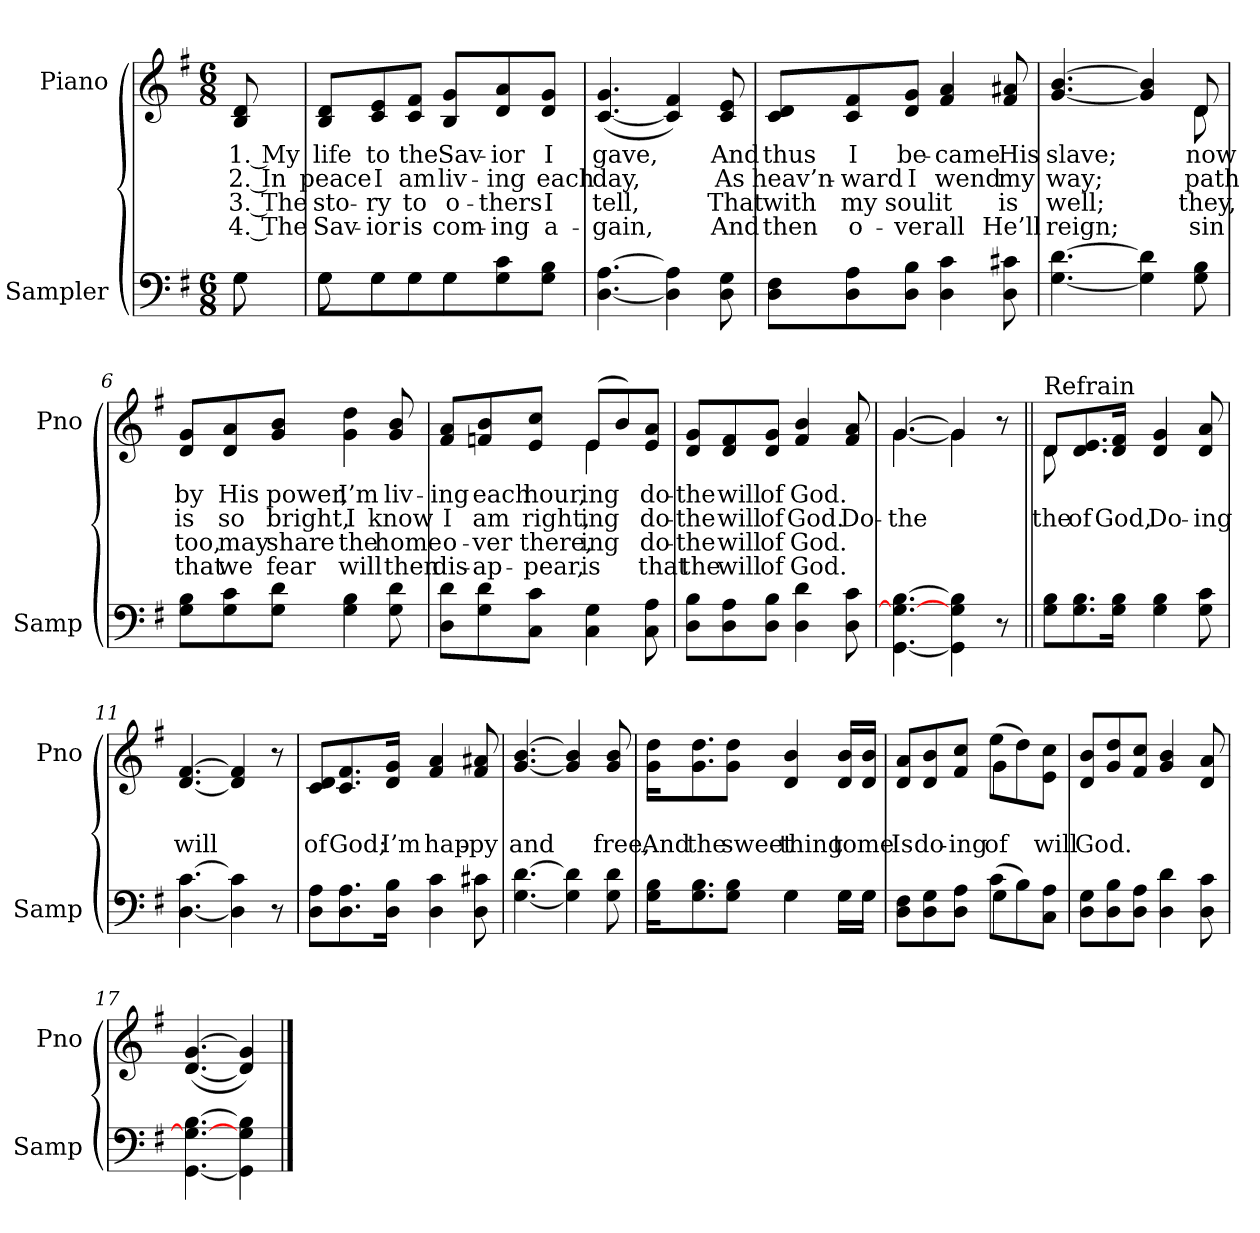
**kern	**kern	**text	**text	**text	**text
*part2	*part1	*part1	*part1	*part1	*part1
*staff2	*staff1	*staff1	*staff1	*staff1	*staff1
*I"Sampler	*I"Piano	*	*	*	*
*I'Samp	*I'Pno	*	*	*	*
*clefF4	*clefG2	*	*	*	*
*k[f#]	*k[f#]	*	*	*	*
*G:	*G:	*	*	*	*
*M6/8	*M6/8	*	*	*	*
=1	=1	=1	=1	=1	=1
*^	*	*	*	*	*
8G\	8G	8B 8d	1. My	2. In	3. The	4. The
=2	=2	=2	=2	=2	=2	=2
8G\L	8G	8B/ 8d/L	life	peace	sto-	Sav-
8G\	8G\L	8c/ 8e/	to	I	-ry	-ior
8G\J	8G\	8c/ 8f#/J	the	am	to	is
8G\L	8G\J	8B/ 8g/L	Sav-	liv-	o-	com-
8G\ 8c\	4ryy	8d/ 8a/	-ior	-ing	-thers	-ing
8G\ 8B\J	.	8d/ 8g/J	I	each	I	a-
*v	*v	*	*	*	*	*
=3	=3	=3	=3	=3	=3
[4.D [4.A	([4.c 4.g	gave,	day,	tell,	-gain,
4D] 4A]	4c] 4f#)	.	.	.	.
8D 8G	8c 8e	And	As	That	And
=4	=4	=4	=4	=4	=4
8D\ 8F#\L	8c/ 8d/L	thus	heav’n-	with	then
8D\ 8A\	8c/ 8f#/	I	-ward	my	o-
8D\ 8B\J	8d/ 8g/J	be-	I	soul	-ver
4D 4c	4f# 4a	-came	wend	it	all
8D 8c#X	8f# 8a#X	His	my	is	He’ll
=5	=5	=5	=5	=5	=5
*	*^	*	*	*	*
[4.G [4.d	[4.g [4.b	8ryy	slave;	way;	well;	reign;
*	*v	*v	*	*	*	*
4G] 4d]	4g] 4b]	.	.	.	.
*	*^	*	*	*	*
8G 8B	8d/	8d	now	path	they,	sin
*	*v	*v	*	*	*	*
=6	=6	=6	=6	=6	=6
8G\ 8B\L	8d/ 8g/L	by	is	too,	that
8G\ 8c\	8d/ 8a/	His	so	may	we
8G\ 8d\J	8g/ 8b/J	power,	bright,	share	fear
4G 4B	4g 4dd	I’m	I	the	will
8G 8d	8g 8b	liv-	know	home	then
=7	=7	=7	=7	=7	=7
*	*^	*	*	*	*
8D\ 8d\L	8f#/ 8a/L	4.ryy	-ing	I	o-	dis-
8G\ 8d\	8fn/ 8b/	.	each	am	-ver	-ap-
8C\ 8c\J	8e/ 8cc/J	.	hour,	right,	there,	-pear,
4C 4G	(8e/L	4e	-ing	-ing	-ing	is
.	8b/)	.	.	.	.	.
8C 8A	8e/ 8a/J	8ryy	do-	do-	do-	that
*	*v	*v	*	*	*	*
=8	=8	=8	=8	=8	=8
8D\ 8B\L	8d/ 8g/L	the	the	the	the
8D\ 8A\	8d/ 8f#/	will	will	will	will
8D\ 8B\J	8d/ 8g/J	of	of	of	of
4D 4d	4f# 4b	God.	God.	God.	God.
8D 8c	8f# 8a	.	Do-	.	.
=9	=9	=9	=9	=9	=9
*	*^	*	*	*	*
[4.GG 4.G_ [4.B	[4.g/	[4.g	.	the	.	.
4GG] 4G 4B]	4g/]	4g]	.	.	.	.
8r	8r	8ryy	.	.	.	.
=10||	=10||	=10||	=10||	=10||	=10||	=10||
!	!LO:TX:t=Refrain	!	!	!	!	!
8G\ 8B\L	8d/L	8d	.	the	.	.
8.G\ 8.B\	8.d/ 8.e/	2ryy	.	of	.	.
16G\ 16B\Jk	16d/ 16f#/Jk	.	.	God,	.	.
4G 4B	4d 4g	.	.	Do-	.	.
8G 8c	8d 8a	8ryy	.	-ing	.	.
*	*v	*v	*	*	*	*
=11	=11	=11	=11	=11	=11
[4.D [4.c	[4.d [4.f#	.	will	.	.
4D] 4c]	4d] 4f#]	.	.	.	.
8r	8r	.	.	.	.
=12	=12	=12	=12	=12	=12
8D\ 8A\L	8c/ 8d/L	.	of	.	.
8.D\ 8.A\	8.c/ 8.f#/	.	God;	.	.
16D\ 16B\Jk	16d/ 16g/Jk	.	I’m	.	.
4D 4c	4f# 4a	.	hap-	.	.
8D 8c#X	8f# 8a#X	.	-py	.	.
=13	=13	=13	=13	=13	=13
[4.G [4.d	[4.g [4.b	.	and	.	.
4G] 4d]	4g] 4b]	.	.	.	.
8G 8d	8g 8b	.	free,	.	.
=14	=14	=14	=14	=14	=14
*^	*	*	*	*	*
16G\ 16B\KL	4.ryy	16g\ 16dd\KL	.	And	.	.
8.G\ 8.B\	.	8.g\ 8.dd\	.	the	.	.
8G\ 8B\J	.	8g\ 8dd\J	.	sweet	.	.
4G\	4G	4d 4b	.	thing	.	.
16G\LL	16G\LL	16d/ 16b/LL	.	to	.	.
16G\JJ	16G\JJ	16d/ 16b/JJ	.	me	.	.
=15	=15	=15	=15	=15	=15	=15
*	*	*^	*	*	*	*
8D\ 8F#\L	4.ryy	8d/ 8a/L	4.ryy	.	Is	.	.
8D\ 8G\	.	8d/ 8b/	.	.	do-	.	.
8D\ 8A\J	.	8f#/ 8cc/J	.	.	-ing	.	.
(8c\L	4G	(8ee\L	4g	.	of	.	.
8B\)	.	8dd\)	.	.	.	.	.
8C\ 8A\J	8ryy	8e\ 8cc\J	8ryy	.	will	.	.
*v	*v	*	*	*	*	*	*
*	*v	*v	*	*	*	*
=16	=16	=16	=16	=16	=16
8D\ 8G\L	8d/ 8b/L	.	God.	.	.
8D\ 8B\	8g/ 8dd/	.	.	.	.
8D\ 8A\J	8f#/ 8cc/J	.	.	.	.
4D 4d	4g 4b	.	.	.	.
8D 8c	8d 8a	.	.	.	.
=17	=17	=17	=17	=17	=17
[4.GG 4.G_ [4.B	([4.d [4.g	.	.	.	.
4GG] 4G 4B]	4d] 4g])	.	.	.	.
==	==	==	==	==	==
*-	*-	*-	*-	*-	*-
